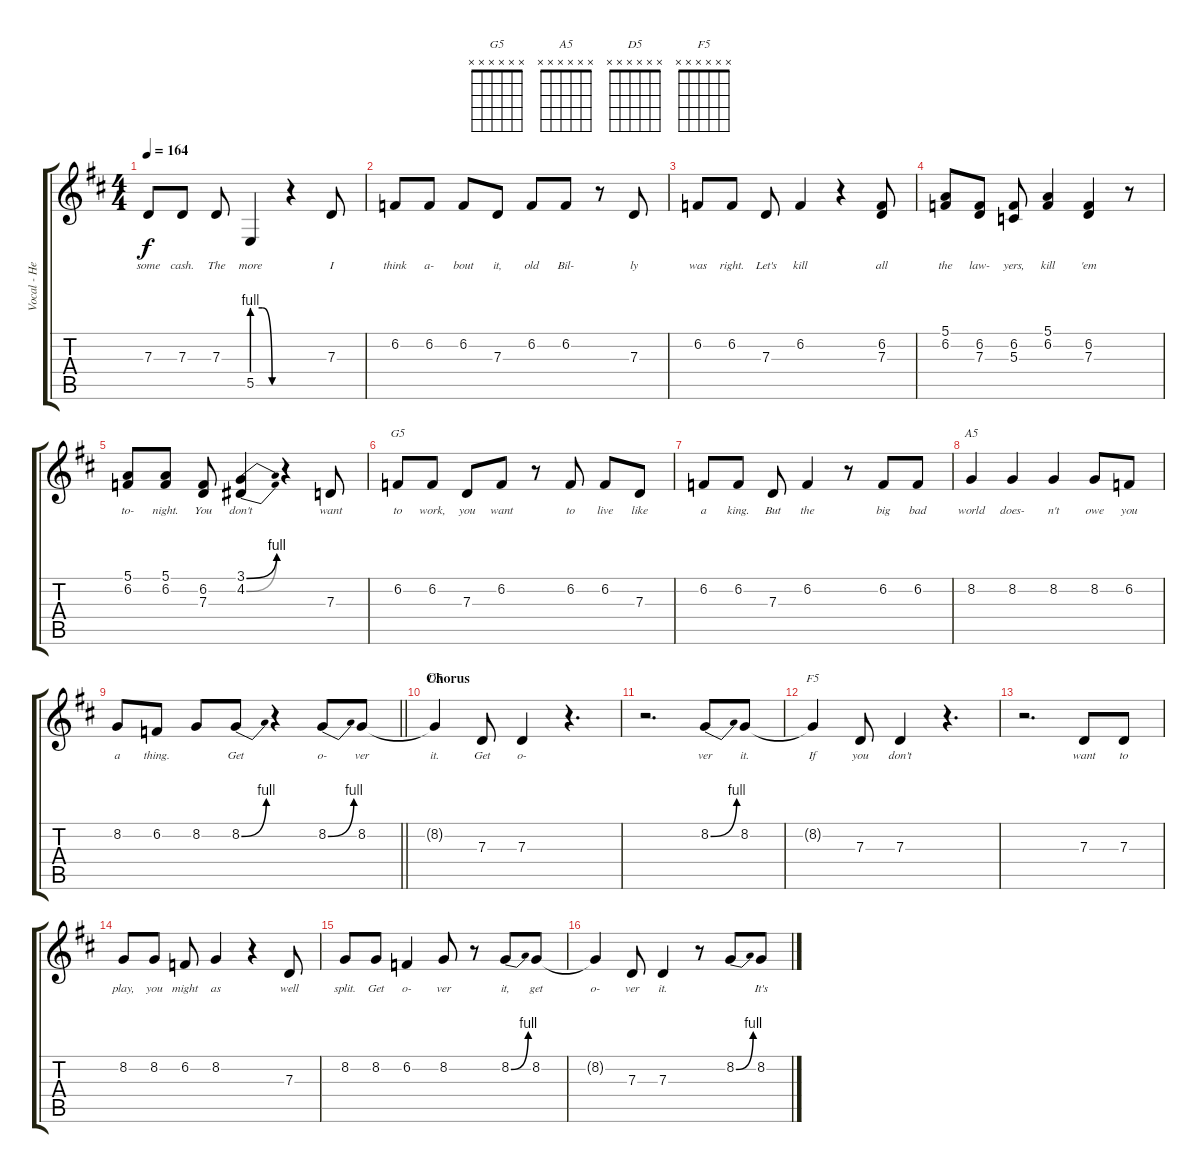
\track ("Vocal - Henley + Frey + Schmit" "Vocal - He") {instrument lead2sawtooth}
\staff {score tabs}
\tuning (E4 B3 G3 D3 A2 E2) {hide}
\chord ("G5" x x x x x x)
\chord ("A5" x x x x x x)
\chord ("D5" x x x x x x)
\chord ("F5" x x x x x x)
\ts (4 4)
\tempo 164
\clef g2
\ks d
7.3.8{lyrics (0 "some") lyrics (1 "") lyrics (2 "") lyrics (3 "") lyrics (4 "") dy f} 7.3.8{lyrics (0 "cash.") lyrics (1 "") lyrics (2 "") lyrics (3 "") lyrics (4 "")} 7.3.8{lyrics (0 "The") lyrics (1 "") lyrics (2 "") lyrics (3 "") lyrics (4 "")} 5.5{be (custom 0 4 20 4 40 0 60 0)}.4{lyrics (0 "more") lyrics (1 "") lyrics (2 "") lyrics (3 "") lyrics (4 "")} r.4 7.3.8{lyrics (0 "I") lyrics (1 "") lyrics (2 "") lyrics (3 "") lyrics (4 "")} |
6.2.8{lyrics (0 "think") lyrics (1 "") lyrics (2 "") lyrics (3 "") lyrics (4 "")} 6.2.8{lyrics (0 "a-") lyrics (1 "") lyrics (2 "") lyrics (3 "") lyrics (4 "")} 6.2.8{lyrics (0 "bout") lyrics (1 "") lyrics (2 "") lyrics (3 "") lyrics (4 "")} 7.3.8{lyrics (0 "it,") lyrics (1 "") lyrics (2 "") lyrics (3 "") lyrics (4 "")} 6.2.8{lyrics (0 "old") lyrics (1 "") lyrics (2 "") lyrics (3 "") lyrics (4 "")} 6.2.8{lyrics (0 "Bil-") lyrics (1 "") lyrics (2 "") lyrics (3 "") lyrics (4 "")} r.8 7.3.8{lyrics (0 "ly") lyrics (1 "") lyrics (2 "") lyrics (3 "") lyrics (4 "")} |
6.2.8{lyrics (0 "was") lyrics (1 "") lyrics (2 "") lyrics (3 "") lyrics (4 "")} 6.2.8{lyrics (0 "right.") lyrics (1 "") lyrics (2 "") lyrics (3 "") lyrics (4 "")} 7.3.8{lyrics (0 "Let's") lyrics (1 "") lyrics (2 "") lyrics (3 "") lyrics (4 "")} 6.2.4{lyrics (0 "kill") lyrics (1 "") lyrics (2 "") lyrics (3 "") lyrics (4 "")} r.4 (6.2 7.3).8{lyrics (0 "all") lyrics (1 "") lyrics (2 "") lyrics (3 "") lyrics (4 "")} |
(5.1 6.2).8{lyrics (0 "the") lyrics (1 "") lyrics (2 "") lyrics (3 "") lyrics (4 "")} (6.2 7.3).8{lyrics (0 "law-") lyrics (1 "") lyrics (2 "") lyrics (3 "") lyrics (4 "")} (6.2 5.3).8{lyrics (0 "yers,") lyrics (1 "") lyrics (2 "") lyrics (3 "") lyrics (4 "")} (5.1 6.2).4{lyrics (0 "kill") lyrics (1 "") lyrics (2 "") lyrics (3 "") lyrics (4 "")} (6.2 7.3).4{lyrics (0 "'em") lyrics (1 "") lyrics (2 "") lyrics (3 "") lyrics (4 "")} r.8 |
(5.1 6.2).8{lyrics (0 "to-") lyrics (1 "") lyrics (2 "") lyrics (3 "") lyrics (4 "")} (5.1 6.2).8{lyrics (0 "night.") lyrics (1 "") lyrics (2 "") lyrics (3 "") lyrics (4 "")} (6.2 7.3).8{lyrics (0 "You") lyrics (1 "") lyrics (2 "") lyrics (3 "") lyrics (4 "")} (3.1{be (bend 0 0 60 4)} 4.2{be (bend 0 0 60 4)}).4{lyrics (0 "don't") lyrics (1 "") lyrics (2 "") lyrics (3 "") lyrics (4 "")} r.4 7.3.8{lyrics (0 "want") lyrics (1 "") lyrics (2 "") lyrics (3 "") lyrics (4 "")} |
6.2.8{ch "G5" lyrics (0 "to") lyrics (1 "") lyrics (2 "") lyrics (3 "") lyrics (4 "")} 6.2.8{lyrics (0 "work,") lyrics (1 "") lyrics (2 "") lyrics (3 "") lyrics (4 "")} 7.3.8{lyrics (0 "you") lyrics (1 "") lyrics (2 "") lyrics (3 "") lyrics (4 "")} 6.2.8{lyrics (0 "want") lyrics (1 "") lyrics (2 "") lyrics (3 "") lyrics (4 "")} r.8 6.2.8{lyrics (0 "to") lyrics (1 "") lyrics (2 "") lyrics (3 "") lyrics (4 "")} 6.2.8{lyrics (0 "live") lyrics (1 "") lyrics (2 "") lyrics (3 "") lyrics (4 "")} 7.3.8{lyrics (0 "like") lyrics (1 "") lyrics (2 "") lyrics (3 "") lyrics (4 "")} |
6.2.8{lyrics (0 "a") lyrics (1 "") lyrics (2 "") lyrics (3 "") lyrics (4 "")} 6.2.8{lyrics (0 "king.") lyrics (1 "") lyrics (2 "") lyrics (3 "") lyrics (4 "")} 7.3.8{lyrics (0 "But") lyrics (1 "") lyrics (2 "") lyrics (3 "") lyrics (4 "")} 6.2.4{lyrics (0 "the") lyrics (1 "") lyrics (2 "") lyrics (3 "") lyrics (4 "")} r.8 6.2.8{lyrics (0 "big") lyrics (1 "") lyrics (2 "") lyrics (3 "") lyrics (4 "")} 6.2.8{lyrics (0 "bad") lyrics (1 "") lyrics (2 "") lyrics (3 "") lyrics (4 "")} |
8.2.4{ch "A5" lyrics (0 "world") lyrics (1 "") lyrics (2 "") lyrics (3 "") lyrics (4 "")} 8.2.4{lyrics (0 "does-") lyrics (1 "") lyrics (2 "") lyrics (3 "") lyrics (4 "")} 8.2.4{lyrics (0 "n't") lyrics (1 "") lyrics (2 "") lyrics (3 "") lyrics (4 "")} 8.2.8{lyrics (0 "owe") lyrics (1 "") lyrics (2 "") lyrics (3 "") lyrics (4 "")} 6.2.8{lyrics (0 "you") lyrics (1 "") lyrics (2 "") lyrics (3 "") lyrics (4 "")} |
\barLineRight lightlight
8.2.8{lyrics (0 "a") lyrics (1 "") lyrics (2 "") lyrics (3 "") lyrics (4 "")} 6.2.8{lyrics (0 "thing.") lyrics (1 "") lyrics (2 "") lyrics (3 "") lyrics (4 "")} 8.2.8{lyrics (0 "") lyrics (1 "") lyrics (2 "") lyrics (3 "") lyrics (4 "")} 8.2{be (bend 0 0 60 4)}.8{lyrics (0 "Get") lyrics (1 "") lyrics (2 "") lyrics (3 "") lyrics (4 "")} r.4 8.2{be (bend 0 0 60 4)}.8{lyrics (0 "o-") lyrics (1 "") lyrics (2 "") lyrics (3 "") lyrics (4 "")} 8.2.8{lyrics (0 "ver") lyrics (1 "") lyrics (2 "") lyrics (3 "") lyrics (4 "")} |
\section ("" "Chorus")
8.2{t}.4{ch "D5" lyrics (0 "it.") lyrics (1 "") lyrics (2 "") lyrics (3 "") lyrics (4 "")} 7.3.8{lyrics (0 "Get") lyrics (1 "") lyrics (2 "") lyrics (3 "") lyrics (4 "")} 7.3.4{lyrics (0 "o-") lyrics (1 "") lyrics (2 "") lyrics (3 "") lyrics (4 "")} r.4{d} |
r.2{d} 8.2{be (bend 0 0 60 4)}.8{lyrics (0 "ver") lyrics (1 "") lyrics (2 "") lyrics (3 "") lyrics (4 "")} 8.2.8{lyrics (0 "it.") lyrics (1 "") lyrics (2 "") lyrics (3 "") lyrics (4 "")} |
8.2{t}.4{ch "F5" lyrics (0 "If") lyrics (1 "") lyrics (2 "") lyrics (3 "") lyrics (4 "")} 7.3.8{lyrics (0 "you") lyrics (1 "") lyrics (2 "") lyrics (3 "") lyrics (4 "")} 7.3.4{lyrics (0 "don't") lyrics (1 "") lyrics (2 "") lyrics (3 "") lyrics (4 "")} r.4{d} |
r.2{d} 7.3.8{lyrics (0 "want") lyrics (1 "") lyrics (2 "") lyrics (3 "") lyrics (4 "")} 7.3.8{lyrics (0 "to") lyrics (1 "") lyrics (2 "") lyrics (3 "") lyrics (4 "")} |
8.2.8{lyrics (0 "play,") lyrics (1 "") lyrics (2 "") lyrics (3 "") lyrics (4 "")} 8.2.8{lyrics (0 "you") lyrics (1 "") lyrics (2 "") lyrics (3 "") lyrics (4 "")} 6.2.8{lyrics (0 "might") lyrics (1 "") lyrics (2 "") lyrics (3 "") lyrics (4 "")} 8.2.4{lyrics (0 "as") lyrics (1 "") lyrics (2 "") lyrics (3 "") lyrics (4 "")} r.4 7.3.8{lyrics (0 "well") lyrics (1 "") lyrics (2 "") lyrics (3 "") lyrics (4 "")} |
8.2.8{lyrics (0 "split.") lyrics (1 "") lyrics (2 "") lyrics (3 "") lyrics (4 "")} 8.2.8{lyrics (0 "Get") lyrics (1 "") lyrics (2 "") lyrics (3 "") lyrics (4 "")} 6.2.4{lyrics (0 "o-") lyrics (1 "") lyrics (2 "") lyrics (3 "") lyrics (4 "")} 8.2.8{lyrics (0 "ver") lyrics (1 "") lyrics (2 "") lyrics (3 "") lyrics (4 "")} r.8 8.2{be (bend 0 0 60 4)}.8{lyrics (0 "it,") lyrics (1 "") lyrics (2 "") lyrics (3 "") lyrics (4 "")} 8.2.8{lyrics (0 "get") lyrics (1 "") lyrics (2 "") lyrics (3 "") lyrics (4 "")} |
8.2{t}.4{lyrics (0 "o-") lyrics (1 "") lyrics (2 "") lyrics (3 "") lyrics (4 "")} 7.3.8{lyrics (0 "ver") lyrics (1 "") lyrics (2 "") lyrics (3 "") lyrics (4 "")} 7.3.4{lyrics (0 "it.") lyrics (1 "") lyrics (2 "") lyrics (3 "") lyrics (4 "")} r.8 8.2{be (bend 0 0 60 4)}.8{lyrics (0 "") lyrics (1 "") lyrics (2 "") lyrics (3 "") lyrics (4 "")} 8.2.8{lyrics (0 "It's") lyrics (1 "") lyrics (2 "") lyrics (3 "") lyrics (4 "")}
